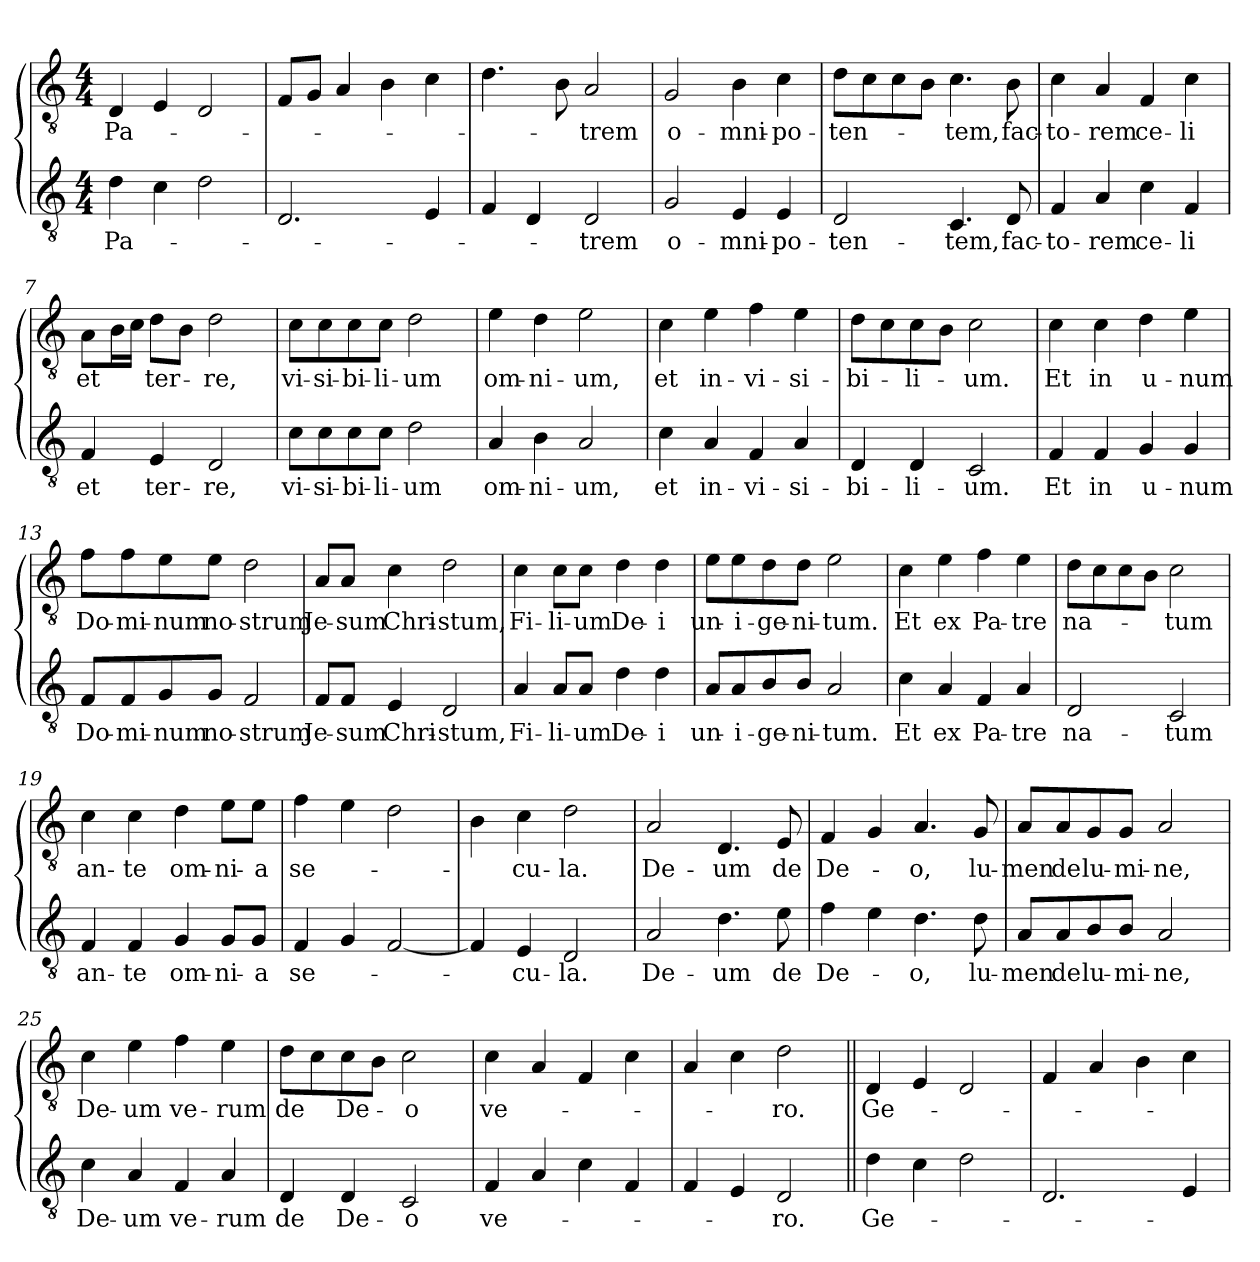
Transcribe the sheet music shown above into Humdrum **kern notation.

**kern	**text	**kern	**text
*part2	*part2	*part1	*part1
*staff2	*staff2	*staff1	*staff1
*clefGv2	*	*clefGv2	*
*k[]	*	*k[]	*
*C:	*	*C:	*
*M4/4	*	*M4/4	*
=1	=1	=1	=1
!	!LO:LY:b	!	!LO:LY:b
4d\	Pa-	4D/	Pa-
4c\	.	4E/	.
2d\	.	2D/	.
=2	=2	=2	=2
2.D/	.	8F/L	.
.	.	8G/J	.
.	.	4A/	.
.	.	4B\	.
4E/	.	4c\	.
=3	=3	=3	=3
4F/	.	4.d\	.
4D/	.	.	.
.	.	8B\	.
!	!LO:LY:b	!	!LO:LY:b
2D/	-trem	2A/	-trem
=4	=4	=4	=4
!	!LO:LY:b	!	!LO:LY:b
2G/	o-	2G/	o-
!	!LO:LY:b	!	!LO:LY:b
4E/	-mni-	4B\	-mni-
!	!LO:LY:b	!	!LO:LY:b
4E/	-po-	4c\	-po-
=5	=5	=5	=5
!	!LO:LY:b	!	!LO:LY:b
2D/	-ten-	8d\L	-ten-
.	.	8c\	.
.	.	8c\	.
.	.	8B\J	.
!	!LO:LY:b	!	!LO:LY:b
4.C/	-tem,	4.c\	-tem,
!	!LO:LY:b	!	!LO:LY:b
8D/	fac-	8B\	fac-
=6	=6	=6	=6
!	!LO:LY:b	!	!LO:LY:b
4F/	-to-	4c\	-to-
!	!LO:LY:b	!	!LO:LY:b
4A/	-rem	4A/	-rem
!	!LO:LY:b	!	!LO:LY:b
4c\	ce-	4F/	ce-
!	!LO:LY:b	!	!LO:LY:b
4F/	-li	4c\	-li
=7	=7	=7	=7
!	!LO:LY:b	!	!LO:LY:b
4F/	et	8A\L	et
.	.	16B\L	.
.	.	16c\JJ	.
!	!LO:LY:b	!	!LO:LY:b
4E/	ter-	8d\L	ter-
.	.	8B\J	.
!	!LO:LY:b	!	!LO:LY:b
2D/	-re,	2d\	-re,
=8	=8	=8	=8
!	!LO:LY:b	!	!LO:LY:b
8c\L	vi-	8c\L	vi-
!	!LO:LY:b	!	!LO:LY:b
8c\	-si-	8c\	-si-
!	!LO:LY:b	!	!LO:LY:b
8c\	-bi-	8c\	-bi-
!	!LO:LY:b	!	!LO:LY:b
8c\J	-li-	8c\J	-li-
!	!LO:LY:b	!	!LO:LY:b
2d\	-um	2d\	-um
!!LO:LB:g=z
=9	=9	=9	=9
!	!LO:LY:b	!	!LO:LY:b
4A/	om-	4e\	om-
!	!LO:LY:b	!	!LO:LY:b
4B\	-ni-	4d\	-ni-
!	!LO:LY:b	!	!LO:LY:b
2A/	-um,	2e\	-um,
=10	=10	=10	=10
!	!LO:LY:b	!	!LO:LY:b
4c\	et	4c\	et
!	!LO:LY:b	!	!LO:LY:b
4A/	in-	4e\	in-
!	!LO:LY:b	!	!LO:LY:b
4F/	-vi-	4f\	-vi-
!	!LO:LY:b	!	!LO:LY:b
4A/	-si-	4e\	-si-
=11	=11	=11	=11
!	!LO:LY:b	!	!LO:LY:b
4D/	-bi-	8d\L	-bi-
.	.	8c\	.
!	!LO:LY:b	!	!LO:LY:b
4D/	-li-	8c\	-li-
.	.	8B\J	.
!	!LO:LY:b	!	!LO:LY:b
2C/	-um.	2c\	-um.
=12	=12	=12	=12
!	!LO:LY:b	!	!LO:LY:b
4F/	Et	4c\	Et
!	!LO:LY:b	!	!LO:LY:b
4F/	in	4c\	in
!	!LO:LY:b	!	!LO:LY:b
4G/	u-	4d\	u-
!	!LO:LY:b	!	!LO:LY:b
4G/	-num	4e\	-num
=13	=13	=13	=13
!	!LO:LY:b	!	!LO:LY:b
8F/L	Do-	8f\L	Do-
!	!LO:LY:b	!	!LO:LY:b
8F/	-mi-	8f\	-mi-
!	!LO:LY:b	!	!LO:LY:b
8G/	-num	8e\	-num
!	!LO:LY:b	!	!LO:LY:b
8G/J	no-	8e\J	no-
!	!LO:LY:b	!	!LO:LY:b
2F/	-strum	2d\	-strum
=14	=14	=14	=14
!	!LO:LY:b	!	!LO:LY:b
8F/L	Je-	8A/L	Je-
!	!LO:LY:b	!	!LO:LY:b
8F/J	-sum	8A/J	-sum
!	!LO:LY:b	!	!LO:LY:b
4E/	Chri-	4c\	Chri-
!	!LO:LY:b	!	!LO:LY:b
2D/	-stum,	2d\	-stum,
=15	=15	=15	=15
!	!LO:LY:b	!	!LO:LY:b
4A/	Fi-	4c\	Fi-
!	!LO:LY:b	!	!LO:LY:b
8A/L	-li-	8c\L	-li-
!	!LO:LY:b	!	!LO:LY:b
8A/J	-um	8c\J	-um
!	!LO:LY:b	!	!LO:LY:b
4d\	De-	4d\	De-
!	!LO:LY:b	!	!LO:LY:b
4d\	-i	4d\	-i
=16	=16	=16	=16
!	!LO:LY:b	!	!LO:LY:b
8A/L	un-	8e\L	un-
!	!LO:LY:b	!	!LO:LY:b
8A/	-i-	8e\	-i-
!	!LO:LY:b	!	!LO:LY:b
8B/	-ge-	8d\	-ge-
!	!LO:LY:b	!	!LO:LY:b
8B/J	-ni-	8d\J	-ni-
!	!LO:LY:b	!	!LO:LY:b
2A/	-tum.	2e\	-tum.
!!LO:LB:g=z
=17	=17	=17	=17
!	!LO:LY:b	!	!LO:LY:b
4c\	Et	4c\	Et
!	!LO:LY:b	!	!LO:LY:b
4A/	ex	4e\	ex
!	!LO:LY:b	!	!LO:LY:b
4F/	Pa-	4f\	Pa-
!	!LO:LY:b	!	!LO:LY:b
4A/	-tre	4e\	-tre
=18	=18	=18	=18
!	!LO:LY:b	!	!LO:LY:b
2D/	na-	8d\L	na-
.	.	8c\	.
.	.	8c\	.
.	.	8B\J	.
!	!LO:LY:b	!	!LO:LY:b
2C/	-tum	2c\	-tum
=19	=19	=19	=19
!	!LO:LY:b	!	!LO:LY:b
4F/	an-	4c\	an-
!	!LO:LY:b	!	!LO:LY:b
4F/	-te	4c\	-te
!	!LO:LY:b	!	!LO:LY:b
4G/	om-	4d\	om-
!	!LO:LY:b	!	!LO:LY:b
8G/L	-ni-	8e\L	-ni-
!	!LO:LY:b	!	!LO:LY:b
8G/J	-a	8e\J	-a
=20	=20	=20	=20
!	!LO:LY:b	!	!LO:LY:b
4F/	se-	4f\	se-
4G/	.	4e\	.
[2F/	.	2d\	.
=21	=21	=21	=21
4F/]	.	4B\	.
!	!LO:LY:b	!	!LO:LY:b
4E/	-cu-	4c\	-cu-
!	!LO:LY:b	!	!LO:LY:b
2D/	-la.	2d\	-la.
=22	=22	=22	=22
!	!LO:LY:b	!	!LO:LY:b
2A/	De-	2A/	De-
!	!LO:LY:b	!	!LO:LY:b
4.d\	-um	4.D/	-um
!	!LO:LY:b	!	!LO:LY:b
8e\	de	8E/	de
=23	=23	=23	=23
!	!LO:LY:b	!	!LO:LY:b
4f\	De-	4F/	De-
4e\	.	4G/	.
!	!LO:LY:b	!	!LO:LY:b
4.d\	-o,	4.A/	-o,
!	!LO:LY:b	!	!LO:LY:b
8d\	lu-	8G/	lu-
=24	=24	=24	=24
!	!LO:LY:b	!	!LO:LY:b
8A/L	-men	8A/L	-men
!	!LO:LY:b	!	!LO:LY:b
8A/	de	8A/	de
!	!LO:LY:b	!	!LO:LY:b
8B/	lu-	8G/	lu-
!	!LO:LY:b	!	!LO:LY:b
8B/J	-mi-	8G/J	-mi-
!	!LO:LY:b	!	!LO:LY:b
2A/	-ne,	2A/	-ne,
=25	=25	=25	=25
!	!LO:LY:b	!	!LO:LY:b
4c\	De-	4c\	De-
!	!LO:LY:b	!	!LO:LY:b
4A/	-um	4e\	-um
!	!LO:LY:b	!	!LO:LY:b
4F/	ve-	4f\	ve-
!	!LO:LY:b	!	!LO:LY:b
4A/	-rum	4e\	-rum
!!LO:LB:g=z
=26	=26	=26	=26
!	!LO:LY:b	!	!LO:LY:b
4D/	de	8d\L	de
.	.	8c\	.
!	!LO:LY:b	!	!LO:LY:b
4D/	De-	8c\	De-
.	.	8B\J	.
!	!LO:LY:b	!	!LO:LY:b
2C/	-o	2c\	-o
=27	=27	=27	=27
!	!LO:LY:b	!	!LO:LY:b
4F/	ve-	4c\	ve-
4A/	.	4A/	.
4c\	.	4F/	.
4F/	.	4c\	.
=28	=28	=28	=28
4F/	.	4A/	.
4E/	.	4c\	.
!	!LO:LY:b	!	!LO:LY:b
2D/	-ro.	2d\	-ro.
=29||	=29||	=29||	=29||
!	!LO:LY:b	!	!LO:LY:b
4d\	Ge-	4D/	Ge-
4c\	.	4E/	.
2d\	.	2D/	.
=30	=30	=30	=30
2.D/	.	4F/	.
.	.	4A/	.
.	.	4B\	.
4E/	.	4c\	.
=	=	=	=
*-	*-	*-	*-
